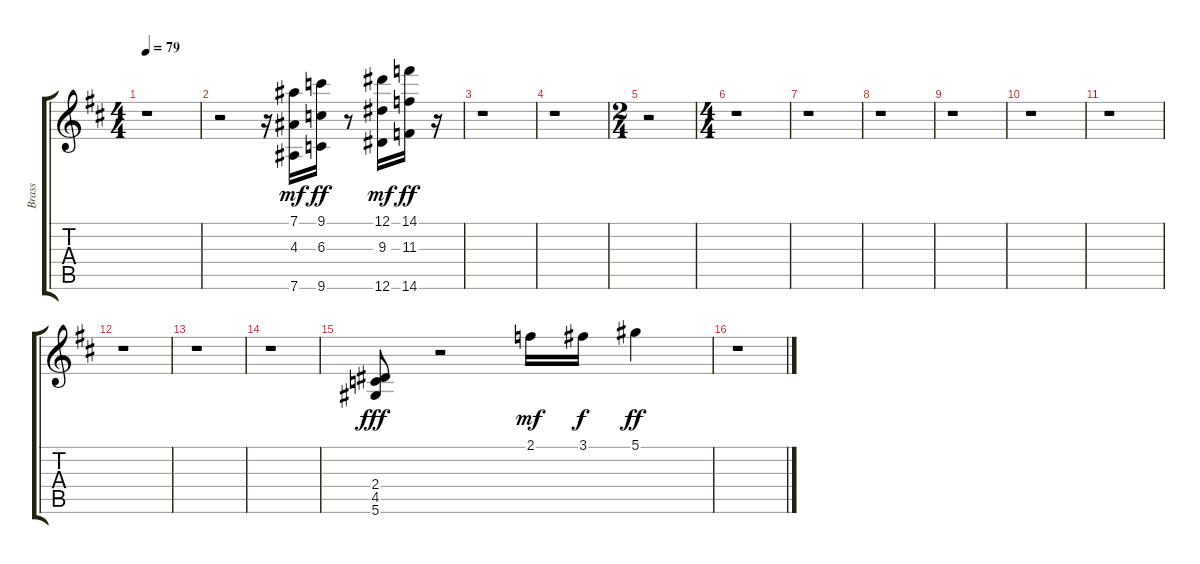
\track ("Brass" "Brass") {instrument distortionguitar}
\staff {score tabs}
\tuning (Eb4 Bb3 Gb3 Db3 Ab2 Eb2) {hide}
\ts (4 4)
\tempo 79
\clef g2
\ks d
r.1{dy f} |
r.2 r.16 (7.1 4.3 7.6).16{dy mf} (9.1 6.3 9.6).16{dy ff} r.8 (12.1 9.3 12.6).16{dy mf} (14.1 11.3 14.6).16{dy ff} r.16 |
r.1 |
r.1 |
\ts (2 4)
r.2 |
\ts (4 4)
r.1 |
r.1 |
r.1 |
r.1 |
r.1 |
r.1 |
r.1 |
r.1 |
r.1 |
(2.4 4.5 5.6).8{dy fff} r.2 2.1.16{dy mf} 3.1.16{dy f} 5.1.4{dy ff} |
r.1
